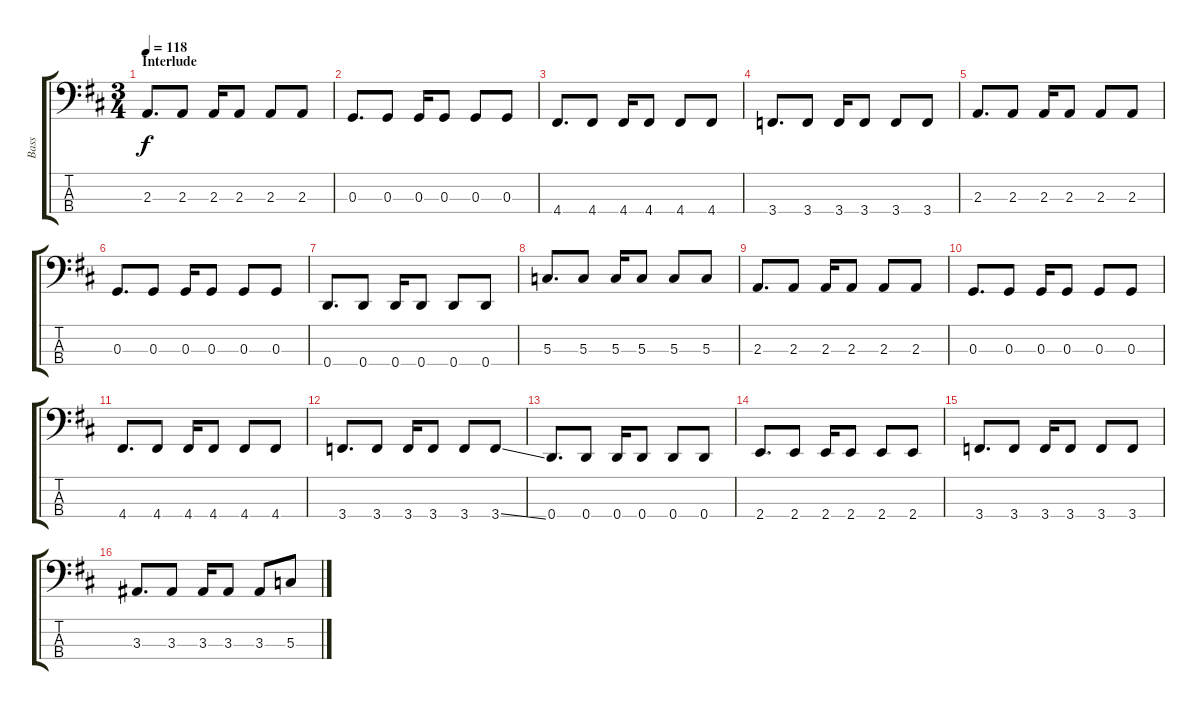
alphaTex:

\track ("Bass" "Bass") {instrument electricbasspick}
\staff {score tabs}
\tuning (F2 C2 G1 D1) {hide}
\ts (3 4)
\section ("" "Interlude")
\tempo 118
\clef f4
\ks bminor
2.3.8{d dy f} 2.3.8 2.3.16 2.3.8 2.3.8 2.3.8 |
0.3.8{d} 0.3.8 0.3.16 0.3.8 0.3.8 0.3.8 |
4.4.8{d} 4.4.8 4.4.16 4.4.8 4.4.8 4.4.8 |
3.4.8{d} 3.4.8 3.4.16 3.4.8 3.4.8 3.4.8 |
2.3.8{d} 2.3.8 2.3.16 2.3.8 2.3.8 2.3.8 |
0.3.8{d} 0.3.8 0.3.16 0.3.8 0.3.8 0.3.8 |
0.4.8{d} 0.4.8 0.4.16 0.4.8 0.4.8 0.4.8 |
5.3.8{d} 5.3.8 5.3.16 5.3.8 5.3.8 5.3.8 |
2.3.8{d} 2.3.8 2.3.16 2.3.8 2.3.8 2.3.8 |
0.3.8{d} 0.3.8 0.3.16 0.3.8 0.3.8 0.3.8 |
4.4.8{d} 4.4.8 4.4.16 4.4.8 4.4.8 4.4.8 |
3.4.8{d} 3.4.8 3.4.16 3.4.8 3.4.8 3.4{ss}.8 |
0.4.8{d} 0.4.8 0.4.16 0.4.8 0.4.8 0.4.8 |
2.4.8{d} 2.4.8 2.4.16 2.4.8 2.4.8 2.4.8 |
3.4.8{d} 3.4.8 3.4.16 3.4.8 3.4.8 3.4.8 |
3.3.8{d} 3.3.8 3.3.16 3.3.8 3.3.8 5.3.8
